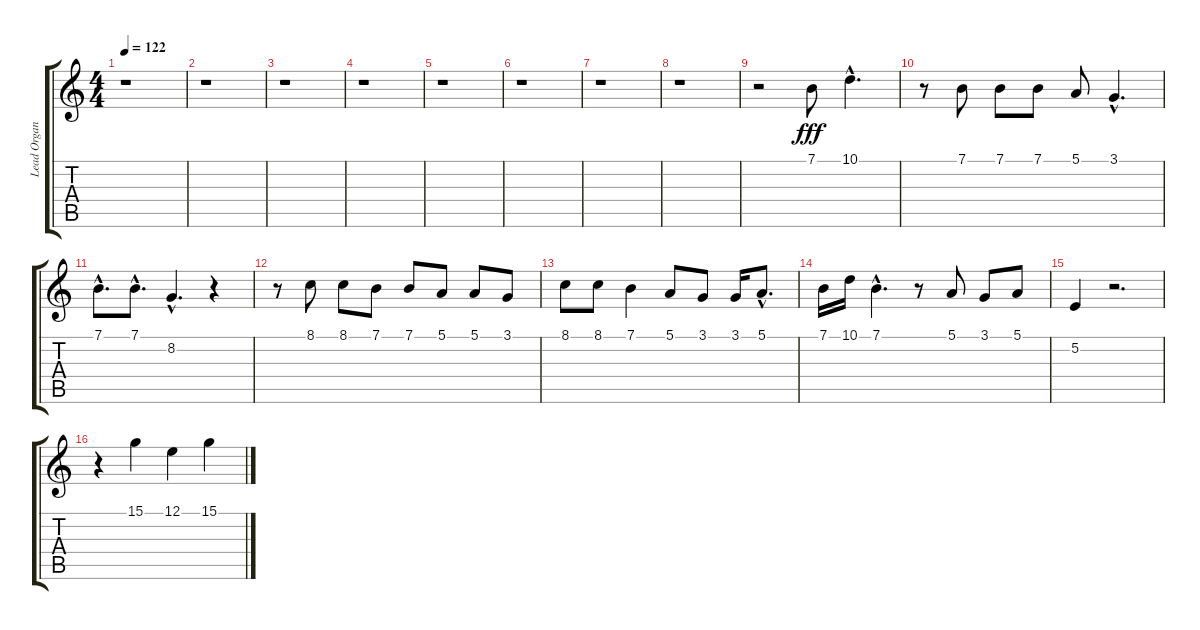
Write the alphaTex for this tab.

\track ("Lead Organ 3" "Lead Organ") {instrument rockorgan}
\staff {score tabs}
\tuning (E4 B3 G3 D3 A2 E2) {hide}
\ts (4 4)
\tempo 122
\clef g2
\ks c
r.1{dy fff} |
r.1 |
r.1 |
r.1 |
r.1 |
r.1 |
r.1 |
r.1 |
r.2 7.1.8 10.1{hac}.4{d} |
r.8 7.1.8 7.1.8 7.1.8 5.1.8 3.1{hac}.4{d} |
7.1{hac}.8{d} 7.1{hac}.8{d} 8.2{hac}.4{d} r.4 |
r.8 8.1.8 8.1.8 7.1.8 7.1.8 5.1.8 5.1.8 3.1.8 |
8.1.8 8.1.8 7.1.4 5.1.8 3.1.8 3.1.16 5.1{hac}.8{d} |
7.1.16 10.1.16 7.1{hac}.4{d} r.8 5.1.8 3.1.8 5.1.8 |
5.2.4 r.2{d} |
r.4 15.1.4 12.1.4 15.1.4
